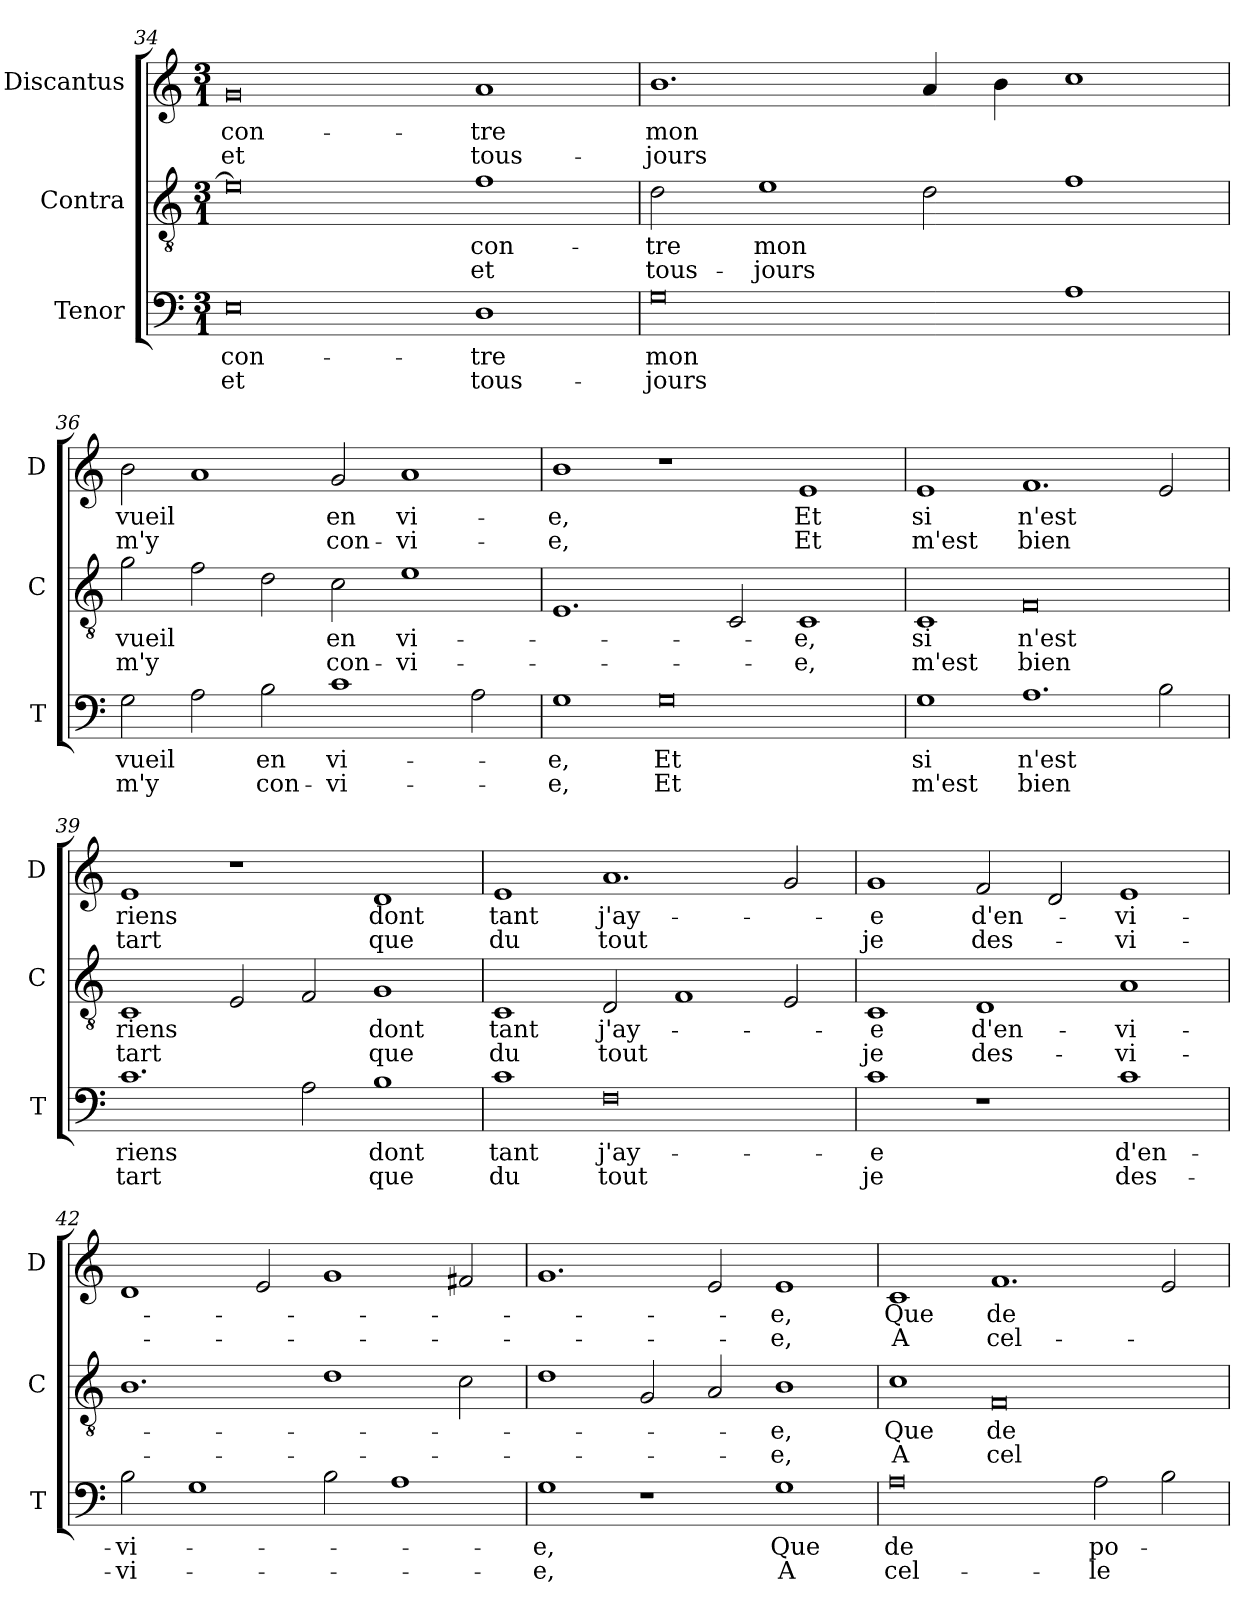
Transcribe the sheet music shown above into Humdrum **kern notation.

**kern	**text	**text	**kern	**text	**text	**kern	**text	**text
*part3	*part3	*part3	*part2	*part2	*part2	*part1	*part1	*part1
*staff3	*staff3	*staff3	*staff2	*staff2	*staff2	*staff1	*staff1	*staff1
*I"Tenor	*	*	*I"Contra	*	*	*I"Discantus	*	*
*I'T	*	*	*I'C	*	*	*I'D	*	*
*clefF4	*	*	*clefGv2	*	*	*clefG2	*	*
*k[]	*	*	*k[]	*	*	*k[]	*	*
*M3/1	*	*	*M3/1	*	*	*M3/1	*	*
=34	=34	=34	=34	=34	=34	=34	=34	=34
0E	con-	et	0e]	.	.	0g	con-	et
1D	-tre	tous-	1f	con-	et	1a	-tre	tous-
=35	=35	=35	=35	=35	=35	=35	=35	=35
0G	mon	-jours	2d\	-tre	tous-	1.b	mon	-jours
.	.	.	1e	mon	-jours	.	.	.
.	.	.	2d\	.	.	4a/	.	.
.	.	.	.	.	.	4b\	.	.
1A	.	.	1f	.	.	1cc	.	.
=36	=36	=36	=36	=36	=36	=36	=36	=36
2G\	vueil	m'y	2g\	vueil	m'y	2b\	vueil	m'y
2A\	.	.	2f\	.	.	1a	.	.
2B\	en	con-	2d\	.	.	.	.	.
1c	vi-	-vi-	2c\	en	con-	2g/	en	con-
.	.	.	1e	vi-	-vi-	1a	vi-	-vi-
2A\	.	.	.	.	.	.	.	.
=37	=37	=37	=37	=37	=37	=37	=37	=37
1G	-e,	-e,	1.E	.	.	1b	-e,	-e,
0G	Et	Et	.	.	.	1r	.	.
.	.	.	2C/	.	.	.	.	.
.	.	.	1C	-e,	-e,	1e	Et	Et
=38	=38	=38	=38	=38	=38	=38	=38	=38
1G	si	m'est	1C	si	m'est	1e	si	m'est
1.A	n'est	bien	0F	n'est	bien	1.f	n'est	bien
2B\	.	.	.	.	.	2e/	.	.
=39	=39	=39	=39	=39	=39	=39	=39	=39
1.c	riens	tart	1C	riens	tart	1e	riens	tart
.	.	.	2E/	.	.	1r	.	.
2A\	.	.	2F/	.	.	.	.	.
1B	dont	que	1G	dont	que	1d	dont	que
=40	=40	=40	=40	=40	=40	=40	=40	=40
1c	tant	du	1C	tant	du	1e	tant	du
0F	j'ay-	tout	2D/	j'ay-	tout	1.a	j'ay-	tout
.	.	.	1F	.	.	.	.	.
.	.	.	2E/	.	.	2g/	.	.
=41	=41	=41	=41	=41	=41	=41	=41	=41
1c	-e	je	1C	-e	je	1g	-e	je
1r	.	.	1D	d'en-	des-	2f/	d'en-	des-
.	.	.	.	.	.	2d/	.	.
1c	d'en-	des-	1A	-vi-	-vi-	1e	-vi-	-vi-
=42	=42	=42	=42	=42	=42	=42	=42	=42
2B\	-vi-	-vi-	1.B	.	.	1d	.	.
1G	.	.	.	.	.	.	.	.
.	.	.	.	.	.	2e/	.	.
2B\	.	.	1d	.	.	1g	.	.
1A	.	.	.	.	.	.	.	.
.	.	.	2c\	.	.	2f#X/	.	.
=43	=43	=43	=43	=43	=43	=43	=43	=43
1G	-e,	-e,	1d	.	.	1.g	.	.
1r	.	.	2G/	.	.	.	.	.
.	.	.	2A/	.	.	2e/	.	.
1G	Que	A	1B	-e,	-e,	1e	-e,	-e,
=44	=44	=44	=44	=44	=44	=44	=44	=44
0A	de	cel-	1c	Que	A	1c	Que	A
.	.	.	0F	de	cel-	1.f	de	cel-
2A\	po-	-le	.	.	.	.	.	.
2B\	.	.	.	.	.	2e/	.	.
=	=	=	=	=	=	=	=	=
*-	*-	*-	*-	*-	*-	*-	*-	*-
